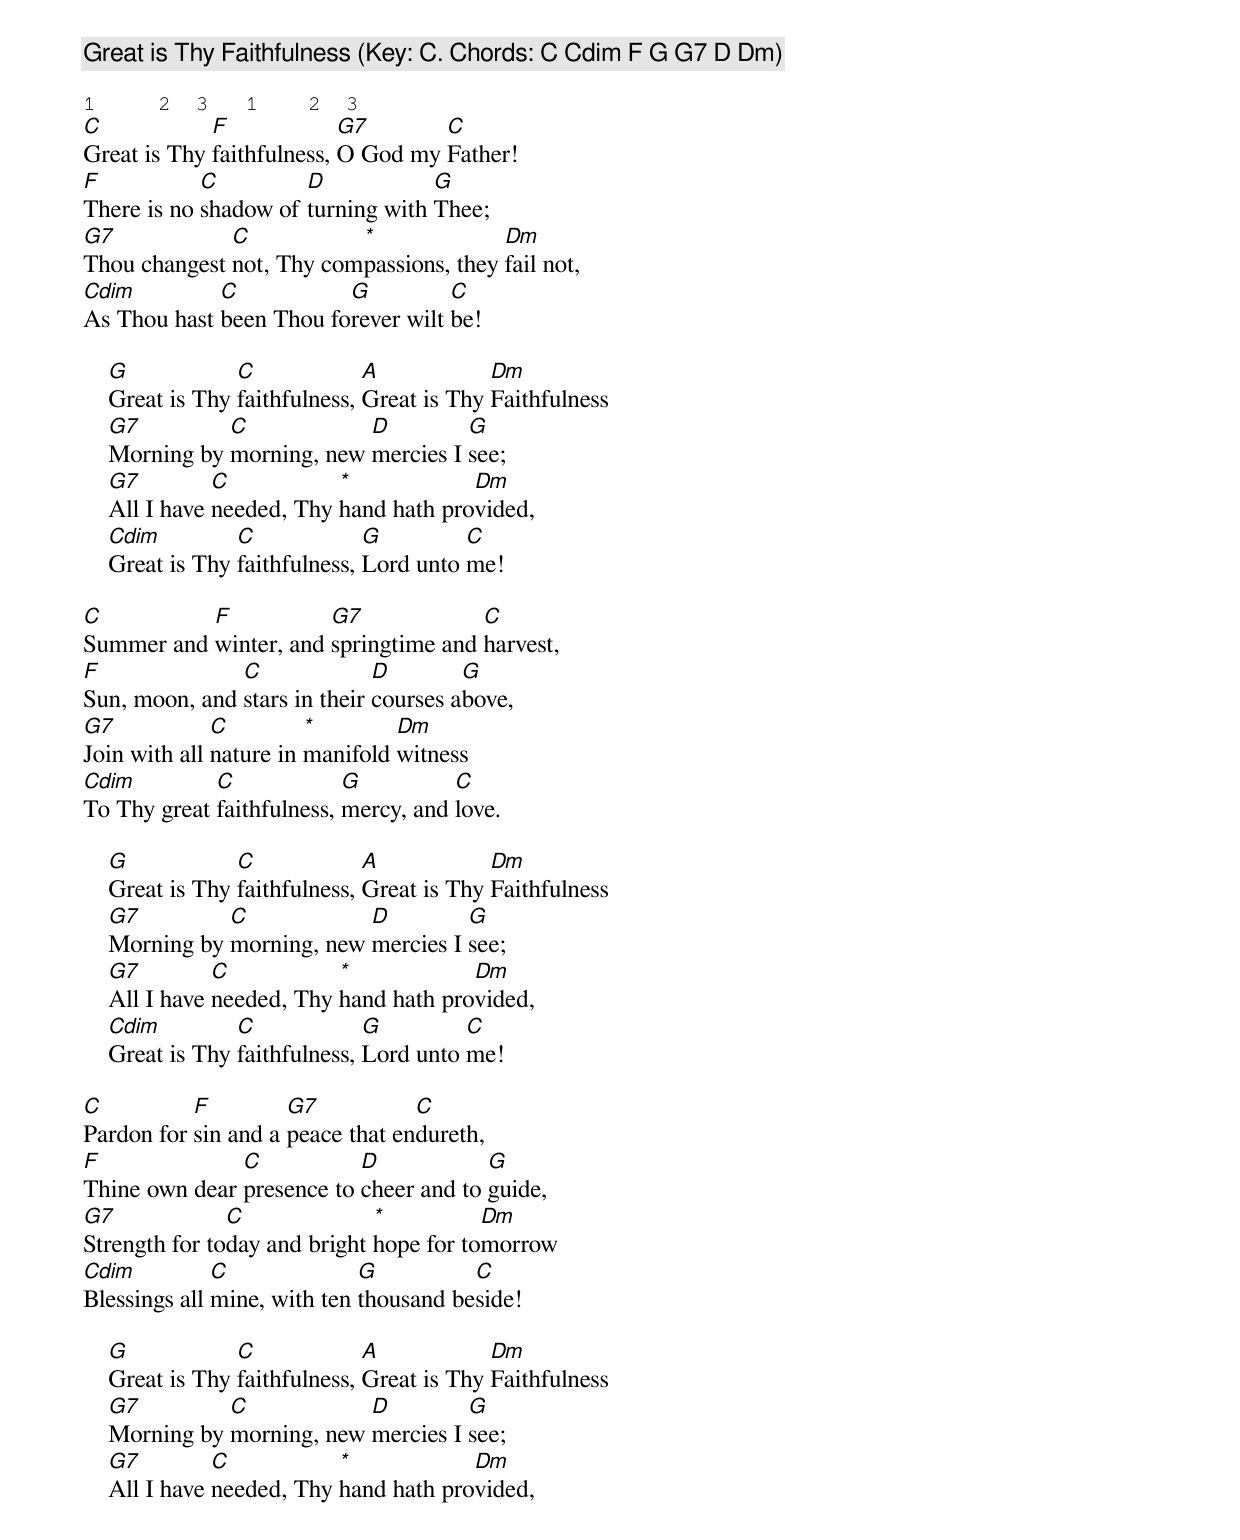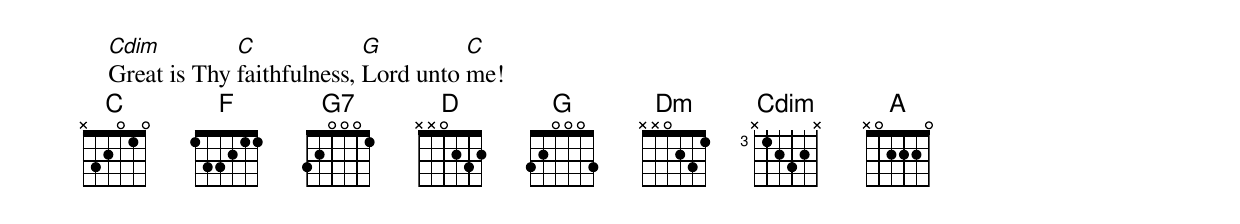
Great is Thy Faithfulness (Key: C. Chords: C Cdim F G G7 D Dm)

1     2  3   1    2  3
C            F             G7       C
Great is Thy faithfulness, O God my Father!
F           C         D            G
There is no shadow of turning with Thee;
G7            C           *              Dm
Thou changest not, Thy compassions, they fail not,
Cdim         C           G          C
As Thou hast been Thou forever wilt be!

    G            C             A            Dm
    Great is Thy faithfulness, Great is Thy Faithfulness
    G7         C            D         G
    Morning by morning, new mercies I see;
    G7         C           *            Dm
    All I have needed, Thy hand hath provided,
    Cdim         C             G         C
    Great is Thy faithfulness, Lord unto me!

C          F           G7             C
Summer and winter, and springtime and harvest,
F              C              D        G
Sun, moon, and stars in their courses above,
G7            C         *        Dm
Join with all nature in manifold witness
Cdim         C             G          C
To Thy great faithfulness, mercy, and love.

    G            C             A            Dm
    Great is Thy faithfulness, Great is Thy Faithfulness
    G7         C            D         G
    Morning by morning, new mercies I see;
    G7         C           *            Dm
    All I have needed, Thy hand hath provided,
    Cdim         C             G         C
    Great is Thy faithfulness, Lord unto me!

C          F         G7           C
Pardon for sin and a peace that endureth,
F              C           D            G
Thine own dear presence to cheer and to guide,
G7             C              *          Dm
Strength for today and bright hope for tomorrow
Cdim          C              G          C
Blessings all mine, with ten thousand beside!

    G            C             A            Dm
    Great is Thy faithfulness, Great is Thy Faithfulness
    G7         C            D         G
    Morning by morning, new mercies I see;
    G7         C           *            Dm
    All I have needed, Thy hand hath provided,
    Cdim         C             G         C
    Great is Thy faithfulness, Lord unto me!
